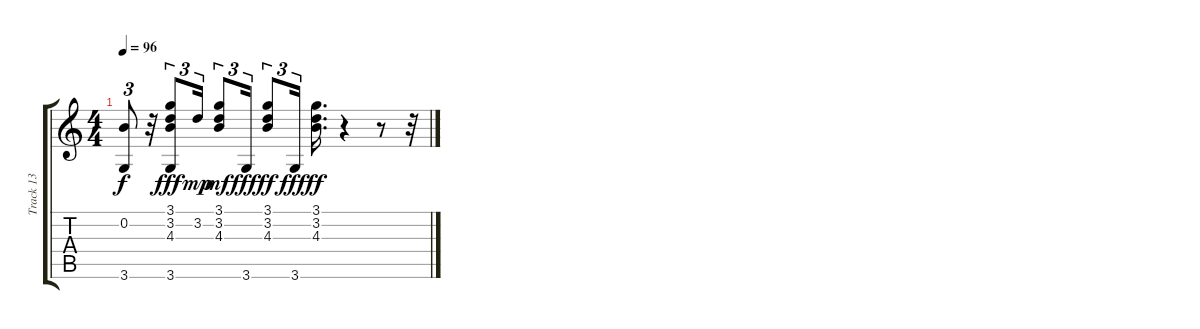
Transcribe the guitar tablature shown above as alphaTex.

\track ("Track 13" "Track 13") {instrument acousticguitarsteel}
\staff {score tabs}
\tuning (E4 B3 G3 D3 A2 E2) {hide}
\ts (4 4)
\tempo 96
\clef g2
\ks c
(0.2{t} 3.6{t}).8{tu (3 2) dy f} r.32 (3.1 3.2 4.3 3.6).8{tu (3 2) dy fff} 3.2.16{tu (3 2) dy mp} (3.1 3.2 4.3).8{tu (3 2) dy mf} 3.6.16{tu (3 2) dy fff} (3.1 3.2 4.3).8{tu (3 2) dy ff} 3.6.16{tu (3 2) dy fff} (3.1 3.2 4.3).16{d dy ff} r.4 r.8 r.32
